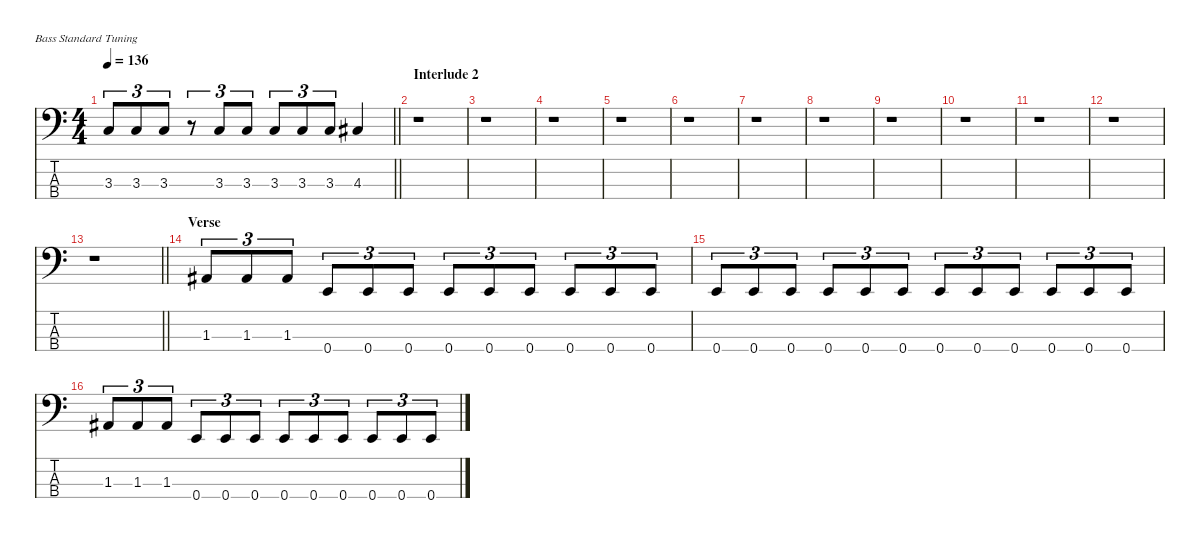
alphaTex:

\defaultSystemsLayout 4
\hideDynamics
\bracketExtendMode nobrackets
\singleTrackTrackNamePolicy hidden
\multiTrackTrackNamePolicy hidden
\firstSystemTrackNameMode fullname
\firstSystemTrackNameOrientation horizontal
\otherSystemsTrackNameOrientation horizontal
\track ("Bass" "el.bs.") {instrument electricbassfinger}
\staff {score tabs}
\tuning (G2 D2 A1 E1)
\ts (4 4)
\tempo 136
\clef f4
\barLineRight lightlight
\ks c
3.3.8{tu (3 2) dy f beam Up} 3.3.8{tu (3 2) beam Up} 3.3.8{tu (3 2) beam Up} r.8{tu (3 2) beam Up} 3.3.8{tu (3 2) beam Up} 3.3.8{tu (3 2) beam Up} 3.3.8{tu (3 2) beam Up} 3.3.8{tu (3 2) beam Up} 3.3.8{tu (3 2) beam Up} 4.3{acc #}.4{beam Up} |
\section ("" "Interlude 2")
r.1{beam Down} |
r.1{beam Down} |
r.1{beam Down} |
r.1{beam Down} |
r.1{beam Down} |
r.1{beam Down} |
r.1{beam Down} |
r.1{beam Down} |
r.1{beam Down} |
r.1{beam Down} |
r.1{beam Down} |
\barLineRight lightlight
r.1{beam Down} |
\section ("" "Verse")
1.3{acc #}.8{tu (3 2) beam Up} 1.3{acc #}.8{tu (3 2) beam Up} 1.3{acc #}.8{tu (3 2) beam Up} 0.4.8{tu (3 2) beam Up} 0.4.8{tu (3 2) beam Up} 0.4.8{tu (3 2) beam Up} 0.4.8{tu (3 2) beam Up} 0.4.8{tu (3 2) beam Up} 0.4.8{tu (3 2) beam Up} 0.4.8{tu (3 2) beam Up} 0.4.8{tu (3 2) beam Up} 0.4.8{tu (3 2) beam Up} |
0.4.8{tu (3 2) beam Up} 0.4.8{tu (3 2) beam Up} 0.4.8{tu (3 2) beam Up} 0.4.8{tu (3 2) beam Up} 0.4.8{tu (3 2) beam Up} 0.4.8{tu (3 2) beam Up} 0.4.8{tu (3 2) beam Up} 0.4.8{tu (3 2) beam Up} 0.4.8{tu (3 2) beam Up} 0.4.8{tu (3 2) beam Up} 0.4.8{tu (3 2) beam Up} 0.4.8{tu (3 2) beam Up} |
1.3{acc #}.8{tu (3 2) beam Up} 1.3{acc #}.8{tu (3 2) beam Up} 1.3{acc #}.8{tu (3 2) beam Up} 0.4.8{tu (3 2) beam Up} 0.4.8{tu (3 2) beam Up} 0.4.8{tu (3 2) beam Up} 0.4.8{tu (3 2) beam Up} 0.4.8{tu (3 2) beam Up} 0.4.8{tu (3 2) beam Up} 0.4.8{tu (3 2) beam Up} 0.4.8{tu (3 2) beam Up} 0.4.8{tu (3 2) beam Up}
